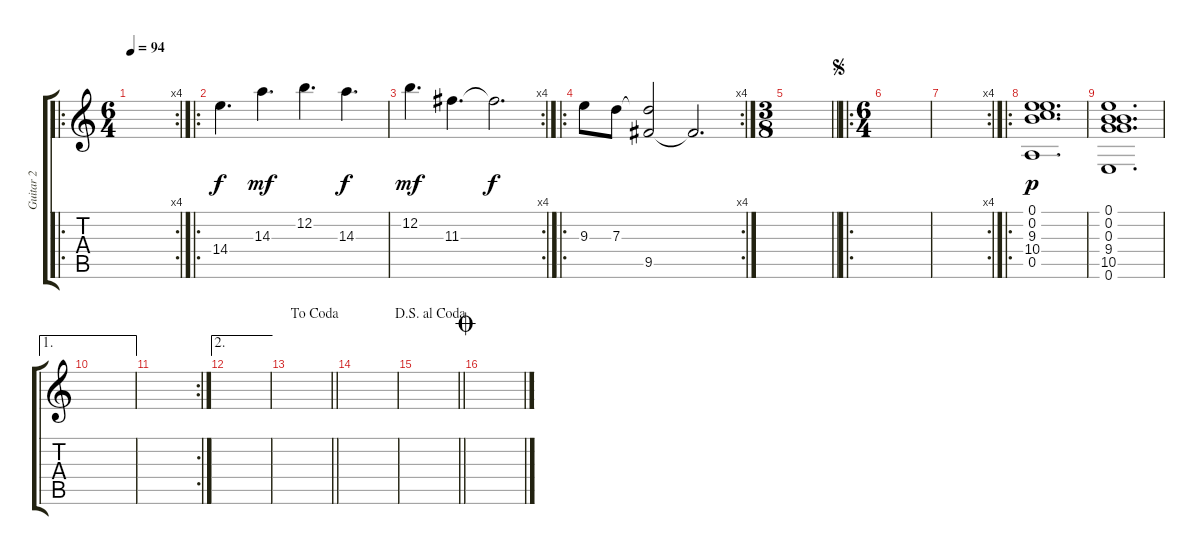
\track ("Guitar 2" "Guitar 2") {instrument overdrivenguitar}
\staff {score tabs}
\tuning (E4 B3 G3 D3 A2 E2) {hide}
\ro
\rc 4
\ts (6 4)
\tempo 94
\clef g2
\ks c
|
\ro
14.4.4{d} 14.3.4{d dy mf} 12.2.4{d} 14.3.4{d dy f} |
\rc 4
12.2.4{d dy mf} 11.3.4{d} 11.3{t}.2{d dy f} |
\ro
\rc 4
9.3.8{volume 10} 7.3.8 (7.3{t} 9.5).2 9.5{t}.2{d} |
\ts (3 8)
\barLineRight lightlight
|
\ro
\ts (6 4)
\jump segno
|
\rc 4
|
\ro
(0.1 0.2 9.3 10.4 0.5).1{d dy p volume 12 balance 0} |
(0.1 0.2 0.3 9.4 10.5 0.6).1{d} |
\ae 1
|
\rc 2
|
\ae 2
|
\jump dacoda
\barLineRight lightlight
|
|
\jump dalsegnoalcoda
\barLineRight lightlight
|
\jump coda
